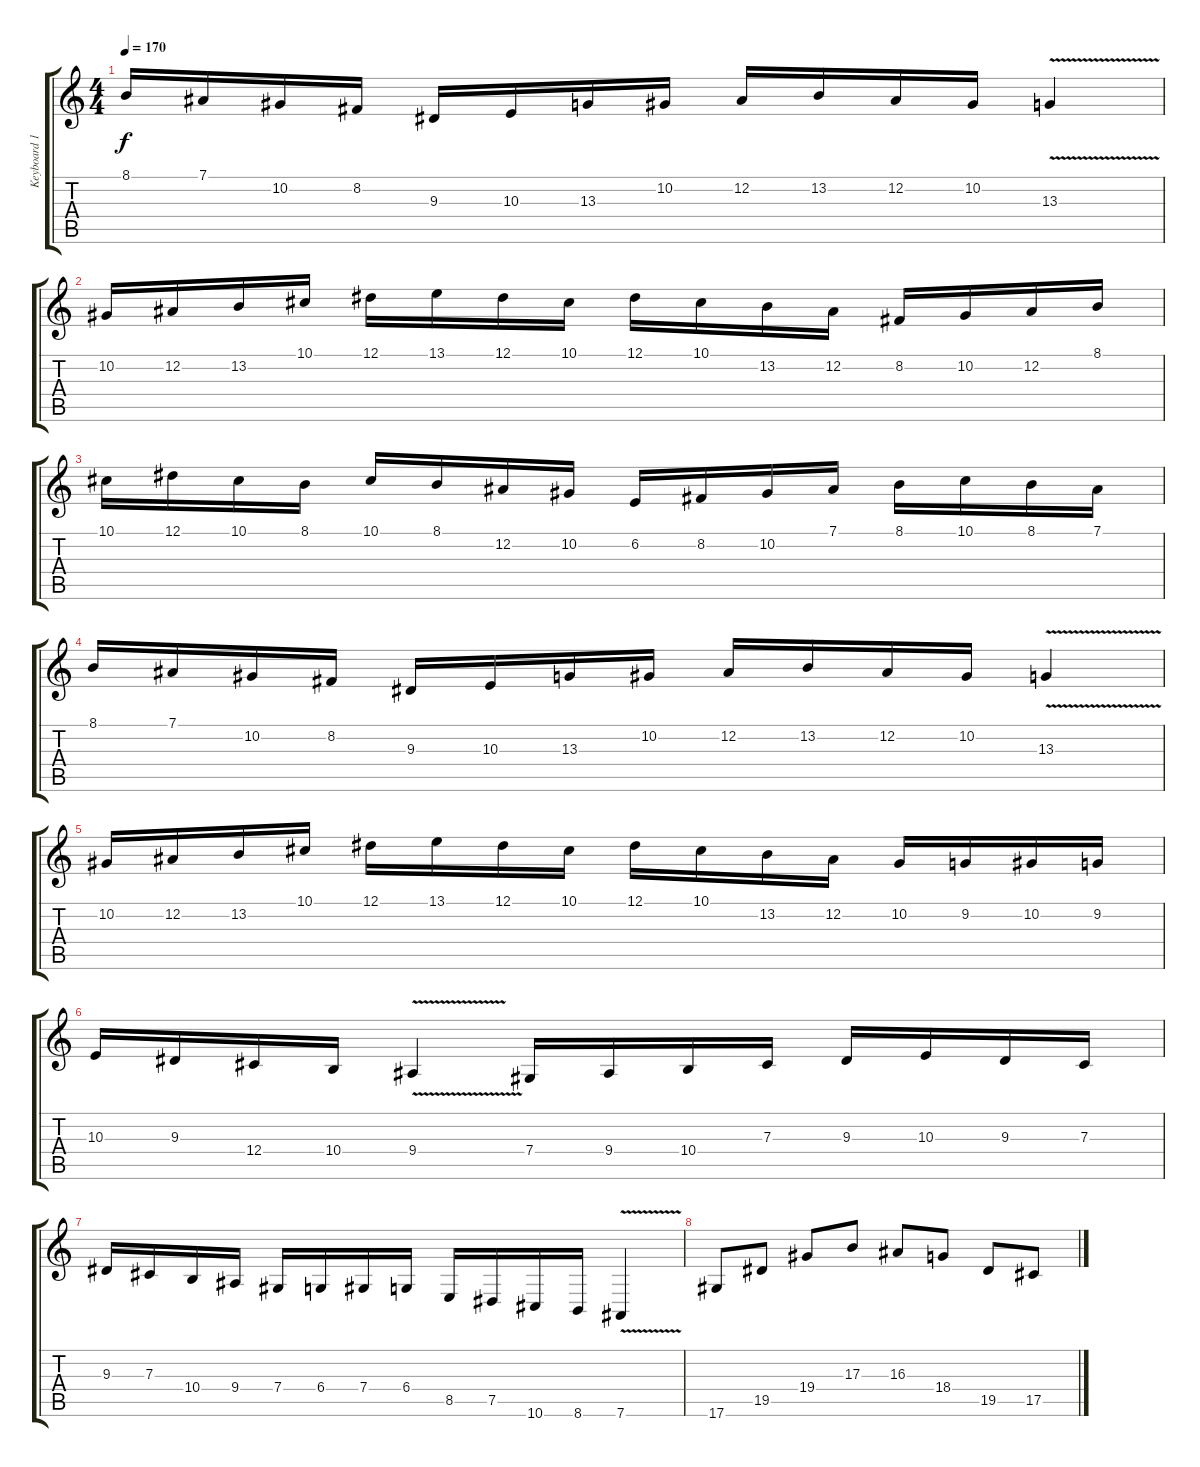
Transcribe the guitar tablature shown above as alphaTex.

\track ("Keyboard 1" "Keyboard 1") {instrument harpsichord}
\staff {score tabs}
\tuning (Eb4 Bb3 Gb3 Db3 Ab2 Eb2) {hide}
\ts (4 4)
\tempo 170
\clef g2
\ks c
8.1.16{dy f} 7.1.16 10.2.16 8.2.16 9.3.16 10.3.16 13.3.16 10.2.16 12.2.16 13.2.16 12.2.16 10.2.16 13.3{v}.4 |
10.2.16 12.2.16 13.2.16 10.1.16 12.1.16 13.1.16 12.1.16 10.1.16 12.1.16 10.1.16 13.2.16 12.2.16 8.2.16 10.2.16 12.2.16 8.1.16 |
10.1.16 12.1.16 10.1.16 8.1.16 10.1.16 8.1.16 12.2.16 10.2.16 6.2.16 8.2.16 10.2.16 7.1.16 8.1.16 10.1.16 8.1.16 7.1.16 |
8.1.16 7.1.16 10.2.16 8.2.16 9.3.16 10.3.16 13.3.16 10.2.16 12.2.16 13.2.16 12.2.16 10.2.16 13.3{v}.4 |
10.2.16 12.2.16 13.2.16 10.1.16 12.1.16 13.1.16 12.1.16 10.1.16 12.1.16 10.1.16 13.2.16 12.2.16 10.2.16 9.2.16 10.2.16 9.2.16 |
10.3.16 9.3.16 12.4.16 10.4.16 9.4{v}.4 7.4.16 9.4.16 10.4.16 7.3.16 9.3.16 10.3.16 9.3.16 7.3.16 |
9.3.16 7.3.16 10.4.16 9.4.16 7.4.16 6.4.16 7.4.16 6.4.16 8.5.16 7.5.16 10.6.16 8.6.16 7.6{v}.4 |
17.6.8 19.5.8 19.4.8 17.3.8 16.3.8 18.4.8 19.5.8 17.5.8
